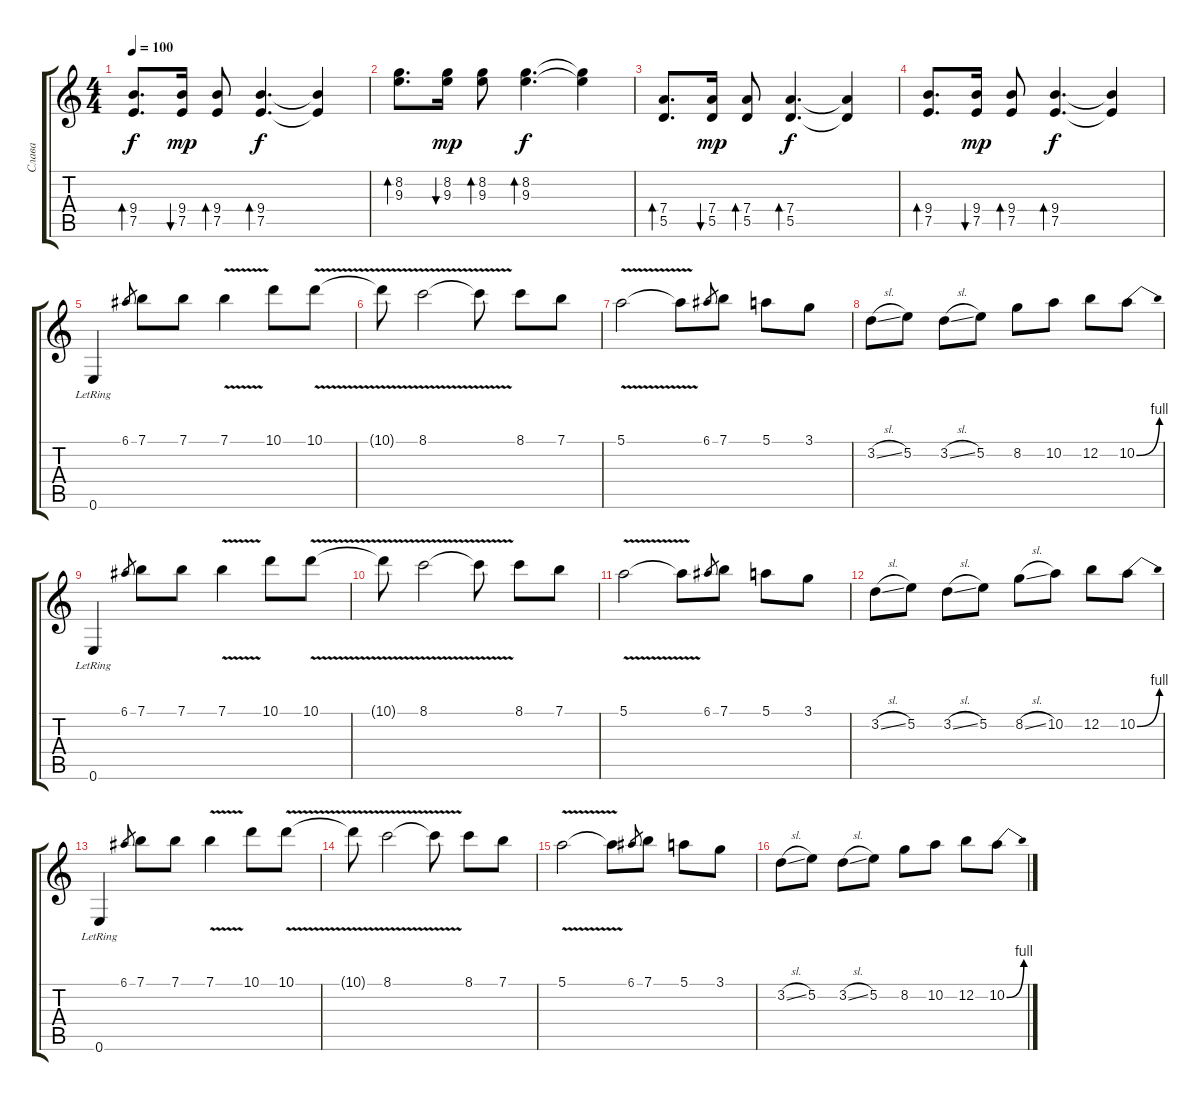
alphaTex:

\track ("Слава" "Слава") {instrument distortionguitar}
\staff {score tabs}
\tuning (E4 B3 G3 D3 A2 E2) {hide}
\ts (4 4)
\tempo 100
\clef g2
\ks c
(9.4 7.5).8{d bd 60 dy f} (9.4 7.5).16{bu 60 dy mp} (9.4 7.5).8{bd 60} (9.4 7.5).4{d bd 60 dy f} (9.4{t} 7.5{t}).4 |
(8.2 9.3).8{d bd 60} (8.2 9.3).16{bu 60 dy mp} (8.2 9.3).8{bd 60} (8.2 9.3).4{d bd 60 dy f} (8.2{t} 9.3{t}).4 |
(7.4 5.5).8{d bd 60} (7.4 5.5).16{bu 60 dy mp} (7.4 5.5).8{bd 60} (7.4 5.5).4{d bd 60 dy f} (7.4{t} 5.5{t}).4 |
(9.4 7.5).8{d bd 60} (9.4 7.5).16{bu 60 dy mp} (9.4 7.5).8{bd 60} (9.4 7.5).4{d bd 60 dy f} (9.4{t} 7.5{t}).4 |
0.6{lr}.4 6.1.8{gr} 7.1.8 7.1.8 7.1{v}.4 10.1.8 10.1{v}.8 |
10.1{t}.8 8.1{v}.2 8.1{t}.8 8.1.8 7.1.8 |
5.1{v}.2 5.1{t}.8 6.1.8{gr} 7.1.8 5.1.8 3.1.8 |
3.2{sl}.8 5.2.8 3.2{sl}.8 5.2.8 8.2.8 10.2.8 12.2.8 10.2{be (bend 0 0 60 4)}.8 |
0.6{lr}.4 6.1.8{gr} 7.1.8 7.1.8 7.1{v}.4 10.1.8 10.1{v}.8 |
10.1{t}.8 8.1{v}.2 8.1{t}.8 8.1.8 7.1.8 |
5.1{v}.2 5.1{t}.8 6.1.8{gr} 7.1.8 5.1.8 3.1.8 |
3.2{sl}.8 5.2.8 3.2{sl}.8 5.2.8 8.2{sl}.8 10.2.8 12.2.8 10.2{be (bend 0 0 60 4)}.8 |
0.6{lr}.4 6.1.8{gr} 7.1.8 7.1.8 7.1{v}.4 10.1.8 10.1{v}.8 |
10.1{t}.8 8.1{v}.2 8.1{t}.8 8.1.8 7.1.8 |
5.1{v}.2 5.1{t}.8 6.1.8{gr} 7.1.8 5.1.8 3.1.8 |
3.2{sl}.8 5.2.8 3.2{sl}.8 5.2.8 8.2.8 10.2.8 12.2.8 10.2{be (bend 0 0 60 4)}.8
